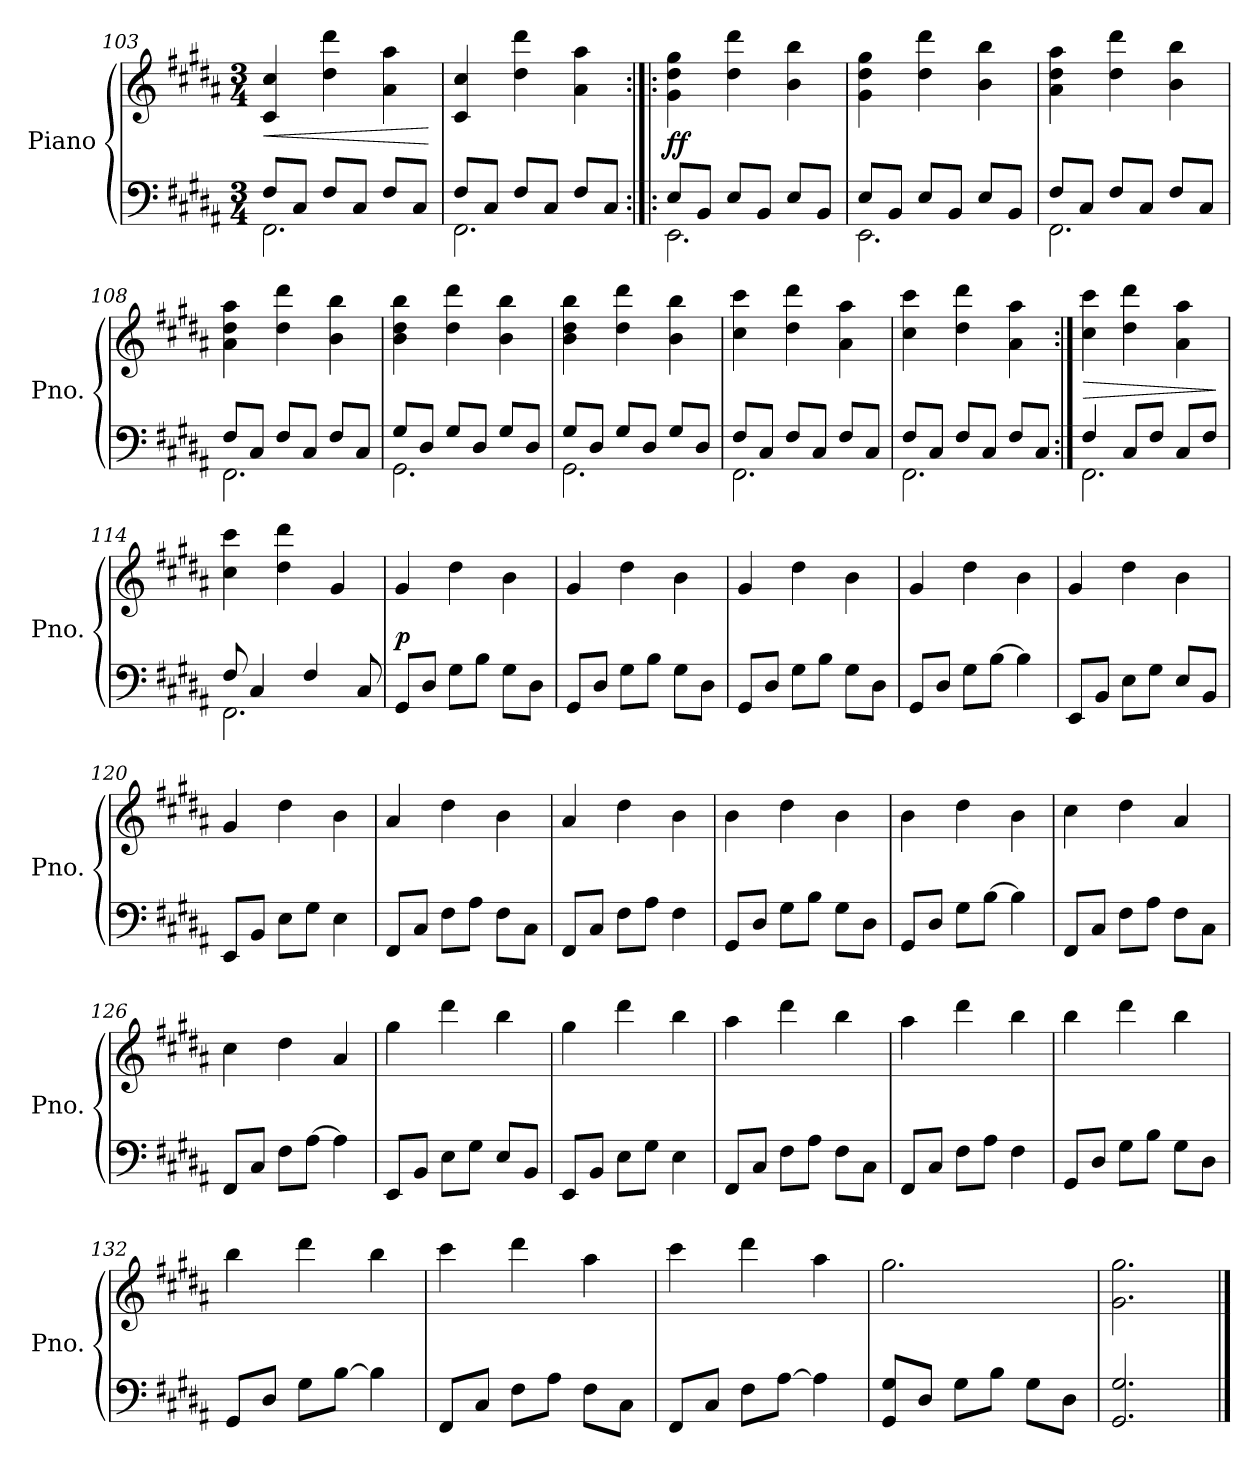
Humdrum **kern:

**kern	**kern	**dynam
*part1	*part1	*part1
*staff2	*staff1	*staff1/2
*I"Piano	*	*
*I'Pno.	*	*
*clefF4	*clefG2	*
*k[f#c#g#d#a#]	*k[f#c#g#d#a#]	*
*M3/4	*M3/4	*
=103	=103	=103
*^	*	*
!	!	!	!LO:HP:b
2.FF#\	8F#/L	4c#/ 4cc#/	<
.	8C#/J	.	.
.	8F#/L	4dd#\ 4ddd#\	.
.	8C#/J	.	.
.	8F#/L	4a#\ 4aa#\	.
.	8C#/J	.	.
*v	*v	*	*
.	.	[
!!LO:PB:g=z
=104	=104	=104
*^	*	*
2.FF#\	8F#/L	4c#/ 4cc#/	.
.	8C#/J	.	.
.	8F#/L	4dd#\ 4ddd#\	.
.	8C#/J	.	.
.	8F#/L	4a#\ 4aa#\	.
.	8C#/J	.	.
=105:|!|:	=105:|!|:	=105:|!|:	=105:|!|:
!	!	!	!LO:DY:a=2
2.EE\	8E/L	4g#\ 4dd#\ 4gg#\	ff
.	8BB/J	.	.
.	8E/L	4dd#\ 4ddd#\	.
.	8BB/J	.	.
.	8E/L	4b\ 4bb\	.
.	8BB/J	.	.
=106	=106	=106	=106
2.EE\	8E/L	4g#\ 4dd#\ 4gg#\	.
.	8BB/J	.	.
.	8E/L	4dd#\ 4ddd#\	.
.	8BB/J	.	.
.	8E/L	4b\ 4bb\	.
.	8BB/J	.	.
=107	=107	=107	=107
2.FF#\	8F#/L	4a#\ 4dd#\ 4aa#\	.
.	8C#/J	.	.
.	8F#/L	4dd#\ 4ddd#\	.
.	8C#/J	.	.
.	8F#/L	4b\ 4bb\	.
.	8C#/J	.	.
=108	=108	=108	=108
2.FF#\	8F#/L	4a#\ 4dd#\ 4aa#\	.
.	8C#/J	.	.
.	8F#/L	4dd#\ 4ddd#\	.
.	8C#/J	.	.
.	8F#/L	4b\ 4bb\	.
.	8C#/J	.	.
!!LO:LB:g=z
=109	=109	=109	=109
2.GG#\	8G#/L	4b\ 4dd#\ 4bb\	.
.	8D#/J	.	.
.	8G#/L	4dd#\ 4ddd#\	.
.	8D#/J	.	.
.	8G#/L	4b\ 4bb\	.
.	8D#/J	.	.
=110	=110	=110	=110
2.GG#\	8G#/L	4b\ 4dd#\ 4bb\	.
.	8D#/J	.	.
.	8G#/L	4dd#\ 4ddd#\	.
.	8D#/J	.	.
.	8G#/L	4b\ 4bb\	.
.	8D#/J	.	.
=111	=111	=111	=111
2.FF#\	8F#/L	4cc#\ 4ccc#\	.
.	8C#/J	.	.
.	8F#/L	4dd#\ 4ddd#\	.
.	8C#/J	.	.
.	8F#/L	4a#\ 4aa#\	.
.	8C#/J	.	.
=112	=112	=112	=112
2.FF#\	8F#/L	4cc#\ 4ccc#\	.
.	8C#/J	.	.
.	8F#/L	4dd#\ 4ddd#\	.
.	8C#/J	.	.
.	8F#/L	4a#\ 4aa#\	.
.	8C#/J	.	.
=113:|!	=113:|!	=113:|!	=113:|!
!	!	!	!LO:HP:b
2.FF#\	4F#/	4cc#\ 4ccc#\	>
.	8C#/L	4dd#\ 4ddd#\	.
.	8F#/J	.	.
.	8C#/L	4a#\ 4aa#\	.
.	8F#/J	.	.
*v	*v	*	*
.	.	]
=114	=114	=114
*^	*	*
2.FF#\	8F#/	4cc#\ 4ccc#\	.
.	4C#/	.	.
.	.	4dd#\ 4ddd#\	.
.	4F#/	.	.
.	.	4g#/	.
.	8C#/	.	.
!!LO:LB:g=z
=115	=115	=115	=115
!	!	!	!LO:DY:a=2
*v	*v	*	*
8GG#/L	4g#/	p
8D#/J	.	.
8G#\L	4dd#\	.
8B\J	.	.
8G#\L	4b\	.
8D#\J	.	.
=116	=116	=116
8GG#/L	4g#/	.
8D#/J	.	.
8G#\L	4dd#\	.
8B\J	.	.
8G#\L	4b\	.
8D#\J	.	.
=117	=117	=117
8GG#/L	4g#/	.
8D#/J	.	.
8G#\L	4dd#\	.
8B\J	.	.
8G#\L	4b\	.
8D#\J	.	.
=118	=118	=118
8GG#/L	4g#/	.
8D#/J	.	.
8G#\L	4dd#\	.
[8B\J	.	.
4B\]	4b\	.
=119	=119	=119
8EE/L	4g#/	.
8BB/J	.	.
8E\L	4dd#\	.
8G#\J	.	.
8E/L	4b\	.
8BB/J	.	.
=120	=120	=120
8EE/L	4g#/	.
8BB/J	.	.
8E\L	4dd#\	.
8G#\J	.	.
4E\	4b\	.
!!LO:LB:g=z
=121	=121	=121
8FF#/L	4a#/	.
8C#/J	.	.
8F#\L	4dd#\	.
8A#\J	.	.
8F#\L	4b\	.
8C#\J	.	.
=122	=122	=122
8FF#/L	4a#/	.
8C#/J	.	.
8F#\L	4dd#\	.
8A#\J	.	.
4F#\	4b\	.
=123	=123	=123
8GG#/L	4b\	.
8D#/J	.	.
8G#\L	4dd#\	.
8B\J	.	.
8G#\L	4b\	.
8D#\J	.	.
=124	=124	=124
8GG#/L	4b\	.
8D#/J	.	.
8G#\L	4dd#\	.
[8B\J	.	.
4B\]	4b\	.
=125	=125	=125
8FF#/L	4cc#\	.
8C#/J	.	.
8F#\L	4dd#\	.
8A#\J	.	.
8F#\L	4a#/	.
8C#\J	.	.
=126	=126	=126
8FF#/L	4cc#\	.
8C#/J	.	.
8F#\L	4dd#\	.
[8A#\J	.	.
4A#\]	4a#/	.
=127	=127	=127
8EE/L	4gg#\	.
8BB/J	.	.
8E\L	4ddd#\	.
8G#\J	.	.
8E/L	4bb\	.
8BB/J	.	.
!!LO:LB:g=z
=128	=128	=128
8EE/L	4gg#\	.
8BB/J	.	.
8E\L	4ddd#\	.
8G#\J	.	.
4E\	4bb\	.
=129	=129	=129
8FF#/L	4aa#\	.
8C#/J	.	.
8F#\L	4ddd#\	.
8A#\J	.	.
8F#\L	4bb\	.
8C#\J	.	.
=130	=130	=130
8FF#/L	4aa#\	.
8C#/J	.	.
8F#\L	4ddd#\	.
8A#\J	.	.
4F#\	4bb\	.
=131	=131	=131
8GG#/L	4bb\	.
8D#/J	.	.
8G#\L	4ddd#\	.
8B\J	.	.
8G#\L	4bb\	.
8D#\J	.	.
=132	=132	=132
8GG#/L	4bb\	.
8D#/J	.	.
8G#\L	4ddd#\	.
[8B\J	.	.
4B\]	4bb\	.
=133	=133	=133
8FF#/L	4ccc#\	.
8C#/J	.	.
8F#\L	4ddd#\	.
8A#\J	.	.
8F#\L	4aa#\	.
8C#\J	.	.
=134	=134	=134
8FF#/L	4ccc#\	.
8C#/J	.	.
8F#\L	4ddd#\	.
[8A#\J	.	.
4A#\]	4aa#\	.
!!LO:PB:g=z
=135	=135	=135
8GG#/ 8G#/L	2.gg#\	.
8D#/J	.	.
8G#\L	.	.
8B\J	.	.
8G#\L	.	.
8D#\J	.	.
=136	=136	=136
2.GG#/ 2.G#/	2.g#\ 2.gg#\	.
==	==	==
*-	*-	*-
